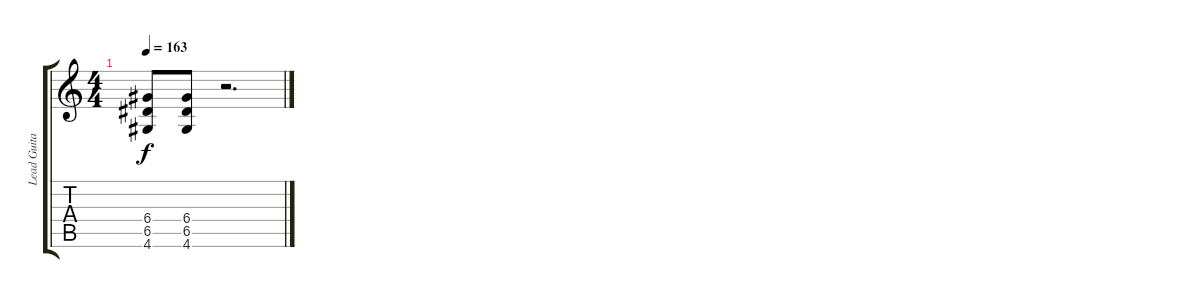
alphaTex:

\track ("Lead Guitar - Guitarra Solo" "Lead Guita") {instrument distortionguitar}
\staff {score tabs}
\tuning (E4 B3 G3 D3 A2 E2) {hide}
\ts (4 4)
\tempo 163
\clef g2
\ks c
(6.4 6.5 4.6).8{dy f} (6.4 6.5 4.6).8 r.2{d}
